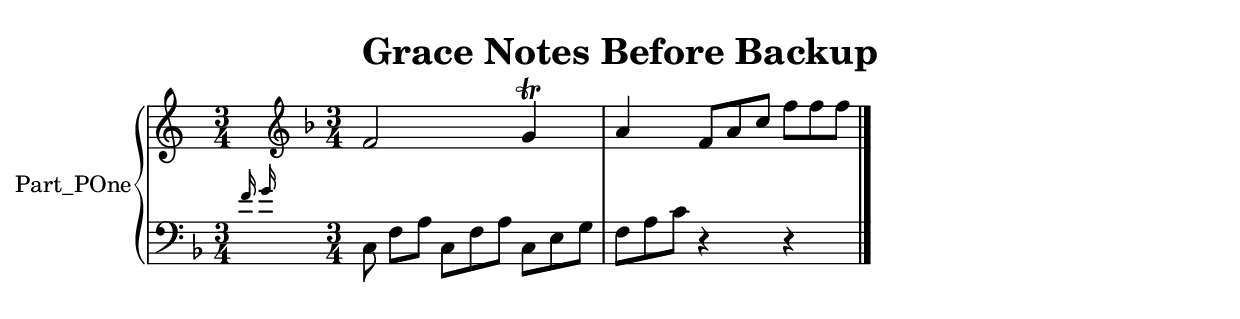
\version "2.24.4"

\header {
  workCreditTypeTitle = "Grace Notes Before Backup"
  encodingDate        = "2021-11-17"
  software            = "soundnotation"
  software            = "Dolet 6.6"
  right               = ""
  title               = "Grace Notes Before Backup"
}

\paper {
  % horizontal-shift = 0.0\mm
  % indent = 0.0\mm
  % short-indent = 0.0\mm
  
  % markup-system-spacing-padding = 0.0\mm
  % between-system-space = 0.0\mm
  % page-top-space = 0.0\mm
  
  % page-count = -1
  % system-count = -1
  
  % oddHeaderMarkup = ""
  % evenHeaderMarkup = ""
  % oddFooterMarkup = ""
  % evenFooterMarkup = ""
}

\layout {
  \context { \Score
    autoBeaming = ##f % to display tuplets brackets
  }
  \context { \Voice
  }
}

Part_POne_Staff_One_Voice_One = \absolute {
  \language "nederlands"
  
  \clef "treble"
  \key d \minor
  \numericTimeSignature \time 3/4
  \stemUp f'2 g'4 \trill ) (  % noteIsFollowedByGraceNotesGroup
  
  %{ begin kMeasureKindOverFlowing, measure 4, % measureCurrentPositionInMeasure: pim 5/4 %}
  a'4 \once \omit TupletBracket
  \once \omit TupletNumber
  \tuplet 3/2 {  %{ tupletNumber: 1, tupleFactor: 3/2, line 340 %}  f'8 [  %{ beam 1, line 354 %}
  a' c'' ]  %{ beam 1, line 389 %}
  } \once \omit TupletBracket
  \once \omit TupletNumber
  \tuplet 3/2 {  %{ tupletNumber: 1, tupleFactor: 3/2, line 394 %}  \stemDown f''8 [  %{ beam 1, line 408 %}
  f'' f'' ]  %{ beam 1, line 443 %}
  }
  \bar "|."  %{ b333 visitStart (S_msrBarLine& elt) %}
  
  %{ end kMeasureKindOverFlowing, measure  %}
}

Part_POne_Staff_Two_Voice_Five = \absolute {
  \language "nederlands"
  
  %{ begin kMeasureKindOverFlowing, measure 1, % measureCurrentPositionInMeasure: pim 3/2 %}
  
  \clef "bass"
  \key d \minor
  \numericTimeSignature \time 3/4
  \once \omit TupletBracket
  \once \omit TupletNumber
  \tuplet 3/2 {  %{ tupletNumber: 1, tupleFactor: 3/2, line 164 %}  \grace { \stemUp f'16  g'16 } \stemDown c8 \stemUp [  %{ beam 1, line 178 %}
  \stemDown f a ]  %{ beam 1, line 213 %}
  } \once \omit TupletBracket
  \once \omit TupletNumber
  \tuplet 3/2 {  %{ tupletNumber: 1, tupleFactor: 3/2, line 218 %}  c8 [  %{ beam 1, line 232 %}
  f a ]  %{ beam 1, line 267 %}
  } \once \omit TupletBracket
  \once \omit TupletNumber
  \tuplet 3/2 {  %{ tupletNumber: 1, tupleFactor: 3/2, line 272 %}  c8 [  %{ beam 1, line 286 %}
  e g ]  %{ beam 1, line 321 %}
  }
  %{ end kMeasureKindOverFlowing, measure  %}
  
  %{ begin kMeasureKindOverFlowing, measure 4, % measureCurrentPositionInMeasure: pim 1/1 %}
  \once \omit TupletBracket
  \once \omit TupletNumber
  \tuplet 3/2 {  %{ tupletNumber: 1, tupleFactor: 3/2, line 451 %}  f8 [  %{ beam 1, line 465 %}
  a c' ]  %{ beam 1, line 500 %}
  } r4 r
  \bar "|."  %{ b333 visitStart (S_msrBarLine& elt) %}
  
  %{ end kMeasureKindOverFlowing, measure  %}
}

\book {

  \score {
    <<
    
      
      
      
      <<
      
        \new PianoStaff
        \with {
          instrumentName = "Part_POne"
          shortInstrumentName = "Pno."
        }
        
        <<
        
          \new Staff  = "Part_POne_Staff_One"
          \with {
          }
          <<
            \context Voice = "Part_POne_Staff_One_Voice_One" <<
              \Part_POne_Staff_One_Voice_One
            >>
          >>
          
          \new Staff  = "Part_POne_Staff_Two"
          \with {
          }
          <<
            \context Voice = "Part_POne_Staff_Two_Voice_Five" <<
              \Part_POne_Staff_Two_Voice_Five
            >>
          >>
        >>
      
      
      >>
    
    >>
    
    \layout {
      \context { \Score
        autoBeaming = ##f % to display tuplets brackets
      }
      \context { \Voice
      }
    }
    
    \midi {
      \tempo 16 = 360
    }
  }
  
}
